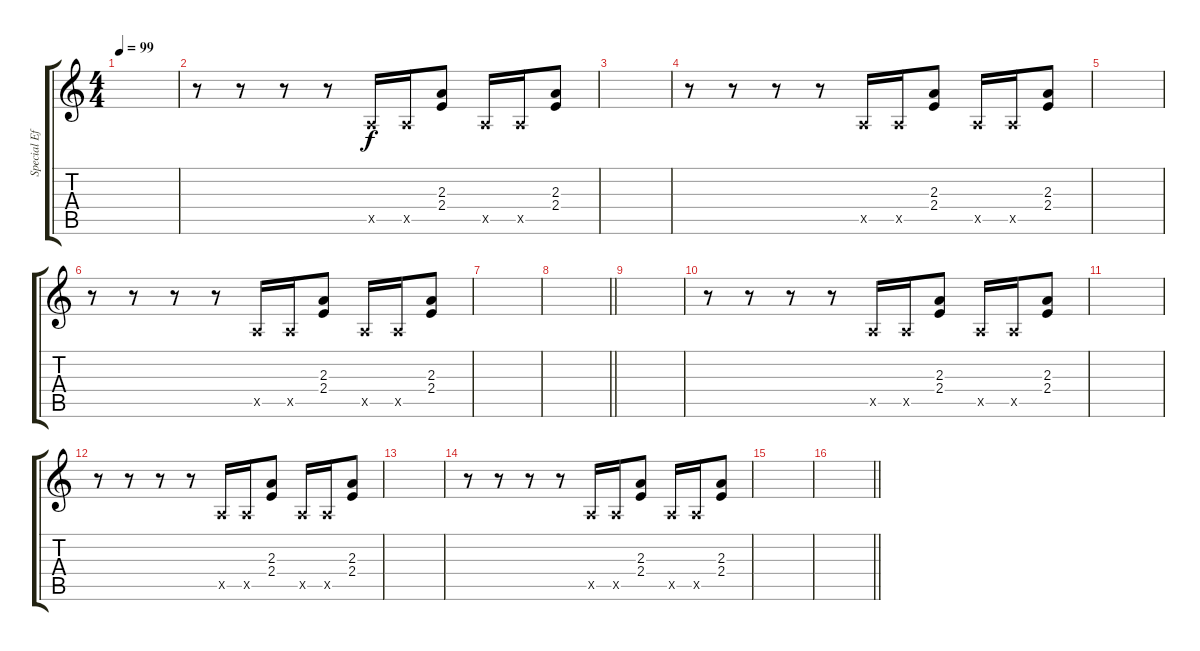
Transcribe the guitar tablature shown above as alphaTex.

\track ("Special Effect" "Special Ef") {instrument acousticguitarsteel}
\staff {score tabs}
\tuning (E4 B3 G3 D3 A2 E2) {hide}
\ts (4 4)
\tempo 99
\clef g2
\ks c
|
r.8 r.8 r.8 r.8 0.5{x}.16{dy f} 0.5{x}.16 (2.3 2.4).8 0.5{x}.16 0.5{x}.16 (2.3 2.4).8 |
|
r.8 r.8 r.8 r.8 0.5{x}.16 0.5{x}.16 (2.3 2.4).8 0.5{x}.16 0.5{x}.16 (2.3 2.4).8 |
|
r.8 r.8 r.8 r.8 0.5{x}.16 0.5{x}.16 (2.3 2.4).8 0.5{x}.16 0.5{x}.16 (2.3 2.4).8 |
|
\barLineRight lightlight
|
|
r.8 r.8 r.8 r.8 0.5{x}.16 0.5{x}.16 (2.3 2.4).8 0.5{x}.16 0.5{x}.16 (2.3 2.4).8 |
|
r.8 r.8 r.8 r.8 0.5{x}.16 0.5{x}.16 (2.3 2.4).8 0.5{x}.16 0.5{x}.16 (2.3 2.4).8 |
|
r.8 r.8 r.8 r.8 0.5{x}.16 0.5{x}.16 (2.3 2.4).8 0.5{x}.16 0.5{x}.16 (2.3 2.4).8 |
|
\barLineRight lightlight
